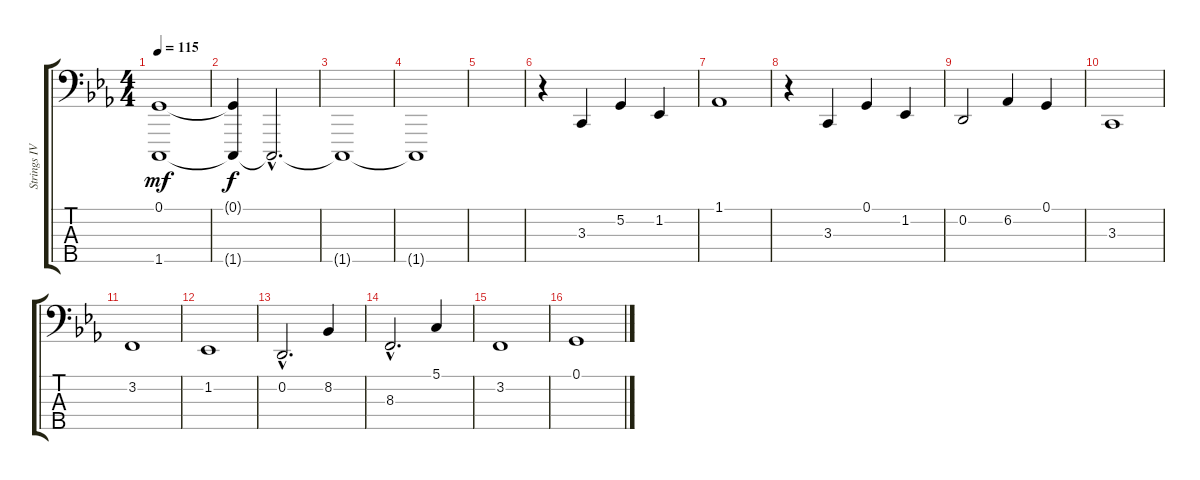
\track ("Strings IV" "Strings IV") {instrument stringensemble1}
\staff {score tabs}
\tuning (G2 D2 A1 E1 B0) {hide}
\ts (4 4)
\tempo 115
\clef f4
\ks eb
(0.1 1.5{t}).1{dy mf volume 3} |
(0.1{t} 1.5{t}).4{dy f} 1.5{hac t}.2{d} |
1.5{t}.1 |
1.5{t}.1 |
|
r.4{volume 12} 3.3.4 5.2.4 1.2.4 |
1.1.1 |
r.4 3.3.4 0.1.4 1.2.4 |
0.2.2 6.2.4 0.1.4 |
3.3.1 |
3.2.1 |
1.2.1 |
0.2{hac}.2{d} 8.2.4 |
8.3{hac}.2{d} 5.1.4 |
3.2.1 |
0.1.1
